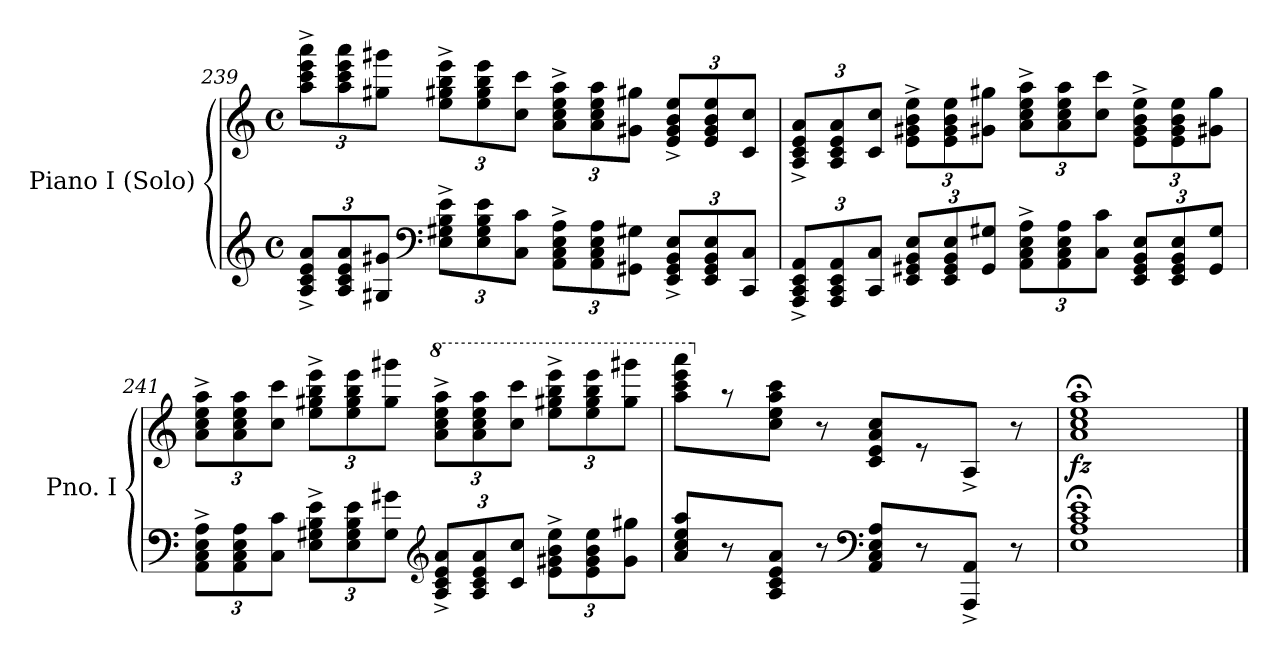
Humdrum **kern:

**kern	**kern	**dynam
*part1	*part1	*part1
*staff2	*staff1	*staff1/2
*I"Piano I (Solo)	*	*
*I'Pno. I	*	*
!!LO:LB:g=z
*clefG2	*clefG2	*
*k[]	*k[]	*
*M4/4	*M4/4	*
*met(c)	*met(c)	*
*Xbrackettup	*Xbrackettup	*
=239	=239	=239
12A/^ 12c/^ 12e/^ 12a/^L	12aa\^ 12ccc\^ 12eee\^ 12aaa\^L	.
12A/ 12c/ 12e/ 12a/	12aa\ 12ccc\ 12eee\ 12aaa\	.
12G#X/ 12g#X/J	12gg#X\ 12ggg#X\J	.
*clefF4	*	*
12E\^ 12G#X\^ 12B\^ 12e\^L	12ee\^ 12gg#X\^ 12bb\^ 12eee\^L	.
12E\ 12G#\ 12B\ 12e\	12ee\ 12gg#\ 12bb\ 12eee\	.
12C\ 12c\J	12cc\ 12ccc\J	.
12AA\^ 12C\^ 12E\^ 12A\^L	12a\^ 12cc\^ 12ee\^ 12aa\^L	.
12AA\ 12C\ 12E\ 12A\	12a\ 12cc\ 12ee\ 12aa\	.
12GG#X\ 12G#X\J	12g#X\ 12gg#X\J	.
12EE/^ 12GG#/^ 12BB/^ 12E/^L	12e/^ 12g#/^ 12b/^ 12ee/^L	.
12EE/ 12GG#/ 12BB/ 12E/	12e/ 12g#/ 12b/ 12ee/	.
12CC/ 12C/J	12c/ 12cc/J	.
=240	=240	=240
12AAA/^ 12CC/^ 12EE/^ 12AA/^L	12A/^ 12c/^ 12e/^ 12a/^L	.
12AAA/ 12CC/ 12EE/ 12AA/	12A/ 12c/ 12e/ 12a/	.
12CC/ 12C/J	12c/ 12cc/J	.
12EE/ 12GG#X/ 12BB/ 12E/L	12e\^ 12g#X\^ 12b\^ 12ee\^L	.
12EE/ 12GG#/ 12BB/ 12E/	12e\ 12g#\ 12b\ 12ee\	.
12GG#/ 12G#X/J	12g#X\ 12gg#X\J	.
12AA\^ 12C\^ 12E\^ 12A\^L	12a\^ 12cc\^ 12ee\^ 12aa\^L	.
12AA\ 12C\ 12E\ 12A\	12a\ 12cc\ 12ee\ 12aa\	.
12C\ 12c\J	12cc\ 12ccc\J	.
12EE/ 12GG#/ 12BB/ 12E/L	12e\^ 12g#\^ 12b\^ 12ee\^L	.
12EE/ 12GG#/ 12BB/ 12E/	12e\ 12g#\ 12b\ 12ee\	.
12GG#/ 12G#/J	12g#X\ 12gg#\J	.
!!LO:PB:g=z
=241	=241	=241
12AA\^ 12C\^ 12E\^ 12A\^L	12a\^ 12cc\^ 12ee\^ 12aa\^L	.
12AA\ 12C\ 12E\ 12A\	12a\ 12cc\ 12ee\ 12aa\	.
12C\ 12c\J	12cc\ 12ccc\J	.
12E\^ 12G#X\^ 12B\^ 12e\^L	12ee\^ 12gg#X\^ 12bb\^ 12eee\^L	.
12E\ 12G#\ 12B\ 12e\	12ee\ 12gg#\ 12bb\ 12eee\	.
12G#\ 12g#X\J	12gg#\ 12ggg#X\J	.
*clefG2	*	*
*	*8va	*
12A/^ 12c/^ 12e/^ 12a/^L	12aa\^ 12ccc\^ 12eee\^ 12aaa\^L	.
12A/ 12c/ 12e/ 12a/	12aa\ 12ccc\ 12eee\ 12aaa\	.
12c/ 12cc/J	12ccc\ 12cccc\J	.
12e\^ 12g#X\^ 12b\^ 12ee\^L	12eee\^ 12ggg#X\^ 12bbb\^ 12eeee\^L	.
12e\ 12g#\ 12b\ 12ee\	12eee\ 12ggg#\ 12bbb\ 12eeee\	.
12g#\ 12gg#X\J	12ggg#\ 12gggg#X\J	.
=242	=242	=242
8a/ 8cc/ 8ee/ 8aa/L	8aaa\ 8cccc\ 8eeee\ 8aaaa\L	.
*	*X8va	*
8r	8r	.
8A/ 8c/ 8e/ 8a/J	8cc\ 8ee\ 8aa\ 8ccc\J	.
8r	8r	.
*clefF4	*	*
8AA/ 8C/ 8E/ 8A/L	8c/ 8e/ 8a/ 8cc/L	.
8r	8r	.
8AAA/^ 8AA/^J	8A^/J	.
8r	8r	.
=243	=243	=243
!	!	!LO:DY:b
1E;< 1A;< 1c;< 1e;<	1a;< 1cc;< 1ee;< 1aa;<	fz
==	==	==
*-	*-	*-
